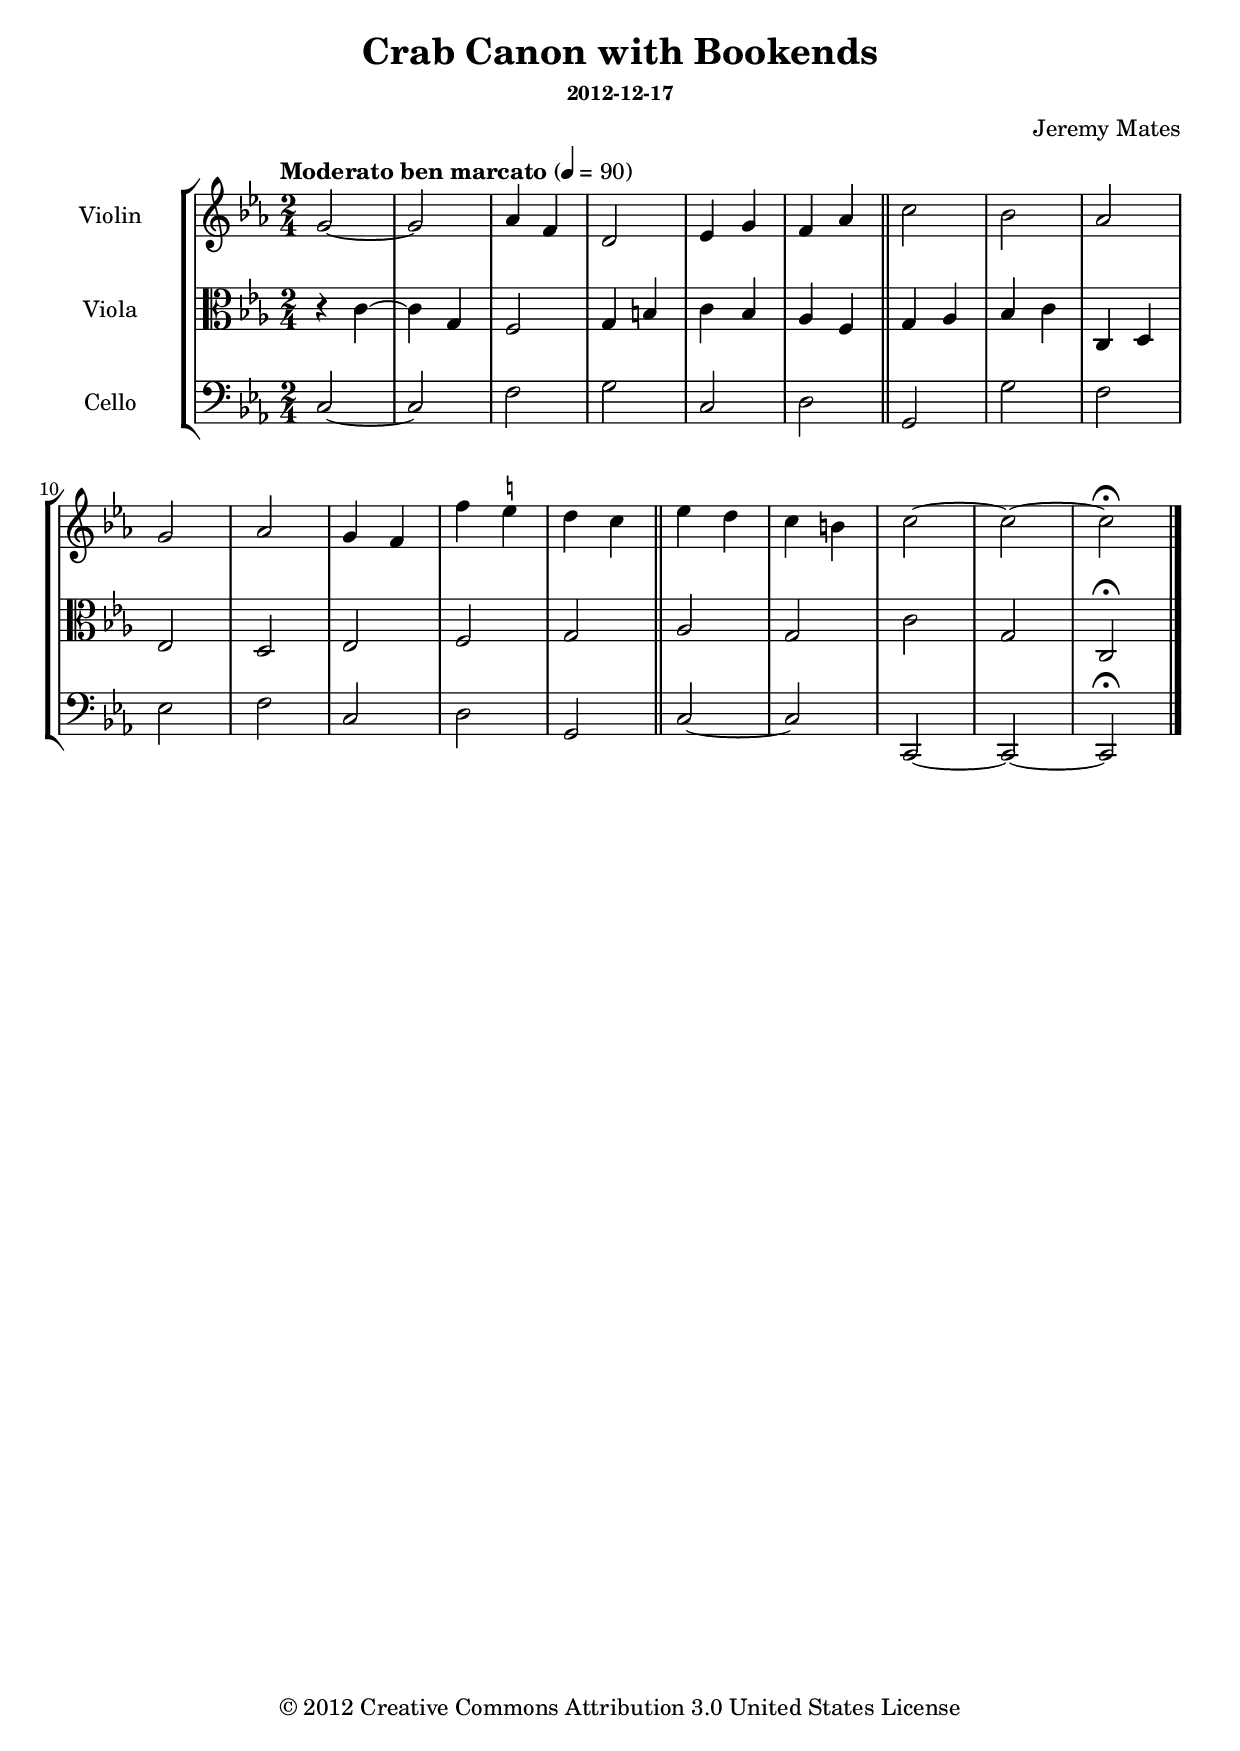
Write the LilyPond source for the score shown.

% LilyPond engraving system - http://www.lilypond.org/
%
% Crab canon, with "bookends" to begin and end it.

\version "2.16.0"
\include "articulate.ly"

\header {
  title       = "Crab Canon with Bookends"
  subsubtitle = "2012-12-17"
  composer    = "Jeremy Mates"
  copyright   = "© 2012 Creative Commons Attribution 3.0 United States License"
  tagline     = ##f
}

keytempoetc = {
  \key c \minor
  \tempo "Moderato ben marcato" 4=90
  \time 2/4
}

voiceone = \relative g' {
  \keytempoetc
  \clef treble

  g2~
  g2
  aes4 f
  d2
  ees4 g
  f4 aes
  \bar "||"
  c2
  bes2
  aes2
  g2
  aes2
  g4 f
  f'4 \once \set suggestAccidentals = ##t e
  d4 c
  \bar "||"
  ees4 d
  c4 b
  c2~ c2~ c2\fermata
}

voicetwo = \relative c' {
  \keytempoetc
  \clef alto

  r4 c~
  c4 g
  f2
  g4 b
  c4 bes
  aes4 f
  g4 aes
  bes4 c
  c,4 d
  ees2
  d2
  ees2
  f2
  g2
  aes2
  g2
  c2
  g2
  c,2\fermata
}

voicethree = \relative c {
  \keytempoetc
  \clef bass

  c2~
  c
  f
  g
  c,
  d
  g,
  g'
  f
  ees
  f
  c
  d
  g,
  c~
  c
  c,~
  c~
  c\fermata
}

%                                                                           %
%%%%%%%%%%%%%%%%%%%%%%%%%%%%%%%     Misc.     %%%%%%%%%%%%%%%%%%%%%%%%%%%%%%%
%                                                                           %

upper = {
  \set Staff.instrumentName = #"Violin"
  \set Staff.midiInstrument = #"violin"
  \voiceone

  \bar "|."
}

middle = {
  \set Staff.instrumentName = "Viola"
  \set Staff.midiInstrument = #"viola"
  \voicetwo

  \bar "|."
}

lower = {
  \set Staff.instrumentName = #"Cello"
  \set Staff.midiInstrument = #"cello"
  \voicethree

  \bar "|."
}

theblackdots = {
  <<
    \new StaffGroup <<
%     \override Score.BarNumber #'break-visibility = #'#(#t #t #t)
%     \set Score.barNumberVisibility = #(every-nth-bar-number-visible 2)

      \new Staff = "upper" \upper
      \new Staff = "middle" \middle
      \new Staff = "lower" \lower
    >>
  >>
}

themusic = {
  <<
    \new PianoStaff <<
      \set Score.midiChannelMapping = #'instrument
      \new Staff = "upper" \upper
      \new Staff = "middle" \middle
      \new Staff = "lower" \lower
    >>
  >>
}

\score {
  \theblackdots
  \layout { indent = 2.3\cm }
}
\score {
% DBG
% \unfoldRepeats \themusic
% \unfoldRepeats \articulate { \themusic }
  \articulate { \themusic }
  \midi { }
}
